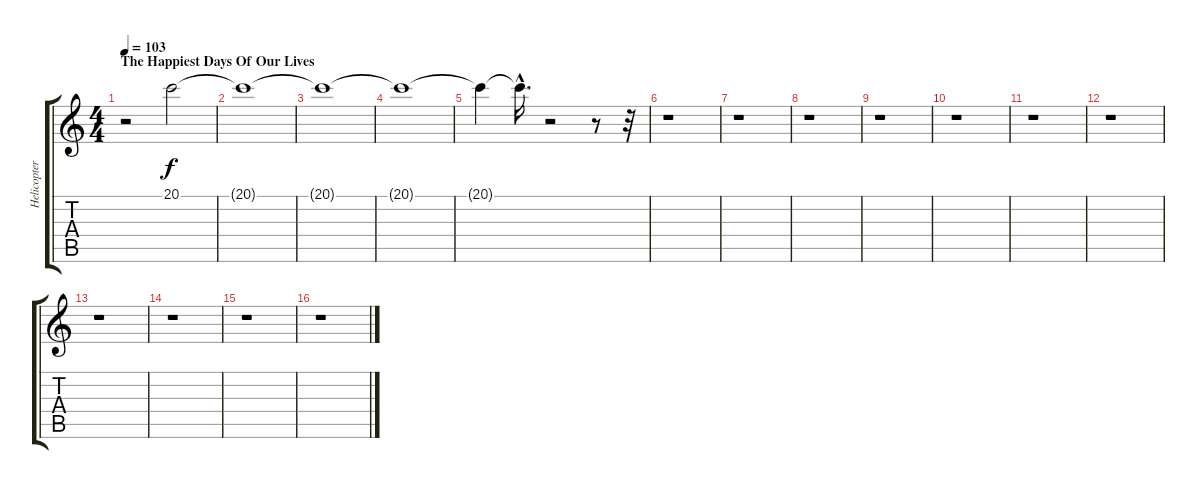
\track ("Helicopter Effects" "Helicopter") {instrument helicopter}
\staff {score tabs}
\tuning (E4 B3 G3 D3 A2 E2) {hide}
\ts (4 4)
\section ("" "The Happiest Days Of Our Lives")
\tempo 103
\clef g2
\ks c
r.2{dy f instrument helicopter} 20.1.2 |
20.1{t}.1 |
20.1{t}.1 |
20.1{t}.1 |
20.1{t}.4 20.1{hac t}.16{d} r.2 r.8 r.32 |
r.1 |
r.1 |
r.1 |
r.1 |
r.1 |
r.1 |
r.1 |
r.1 |
r.1 |
r.1 |
r.1
